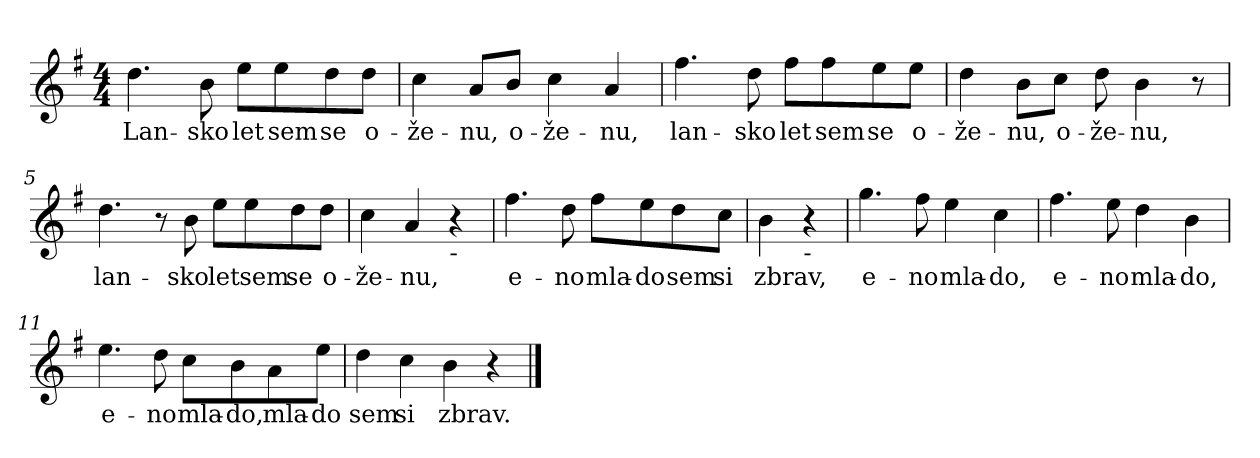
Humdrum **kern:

**kern	**text
*part1	*part1
*staff1	*staff1
*clefG2	*
*k[f#]	*
*G:	*
*M4/4	*
*MM120	*
=1	=1
4.dd\	Lan-
8b\	-sko
8ee\L	let
8ee\	sem
8dd\	se
8dd\J	o-
=2	=2
4cc\	-že-
8a/L	-nu,
8b/J	o-
4cc\	-že-
4a/	-nu,
=3	=3
4.ff#\	lan-
8dd\	-sko
8ff#\L	let
8ff#\	sem
8ee\	se
8ee\J	o-
=4	=4
4dd\	-že-
8b\L	-nu,
8cc\J	o-
8dd\	-že-
4b\	-nu,
8r	.
!!LO:LB:g=z
=5	=5
4.dd\	lan-
8r	.
8b\	-sko
8ee\L	let
8ee\	sem
8dd\	se
8dd\J	o-
=6	=6
4cc\	-že-
4a/	-nu,
!LO:TX:b:t=-	!
4r	.
=7	=7
4.ff#\	e-
8dd\	-no
8ff#\L	mla-
8ee\	-do
8dd\	sem
8cc\J	si
=8	=8
4b\	zbrav,
!LO:TX:b:t=-	!
4r	.
=9	=9
4.gg\	e-
8ff#\	-no
4ee\	mla-
4cc\	-do,
=10	=10
4.ff#\	e-
8ee\	-no
4dd\	mla-
4b\	-do,
!!LO:LB:g=z
=11	=11
4.ee\	e-
8dd\	-no
8cc\L	mla-
8b\	-do,
8a\	mla-
8ee\J	-do
=12	=12
4dd\	sem
4cc\	si
4b\	zbrav.
4r	.
==	==
*-	*-
